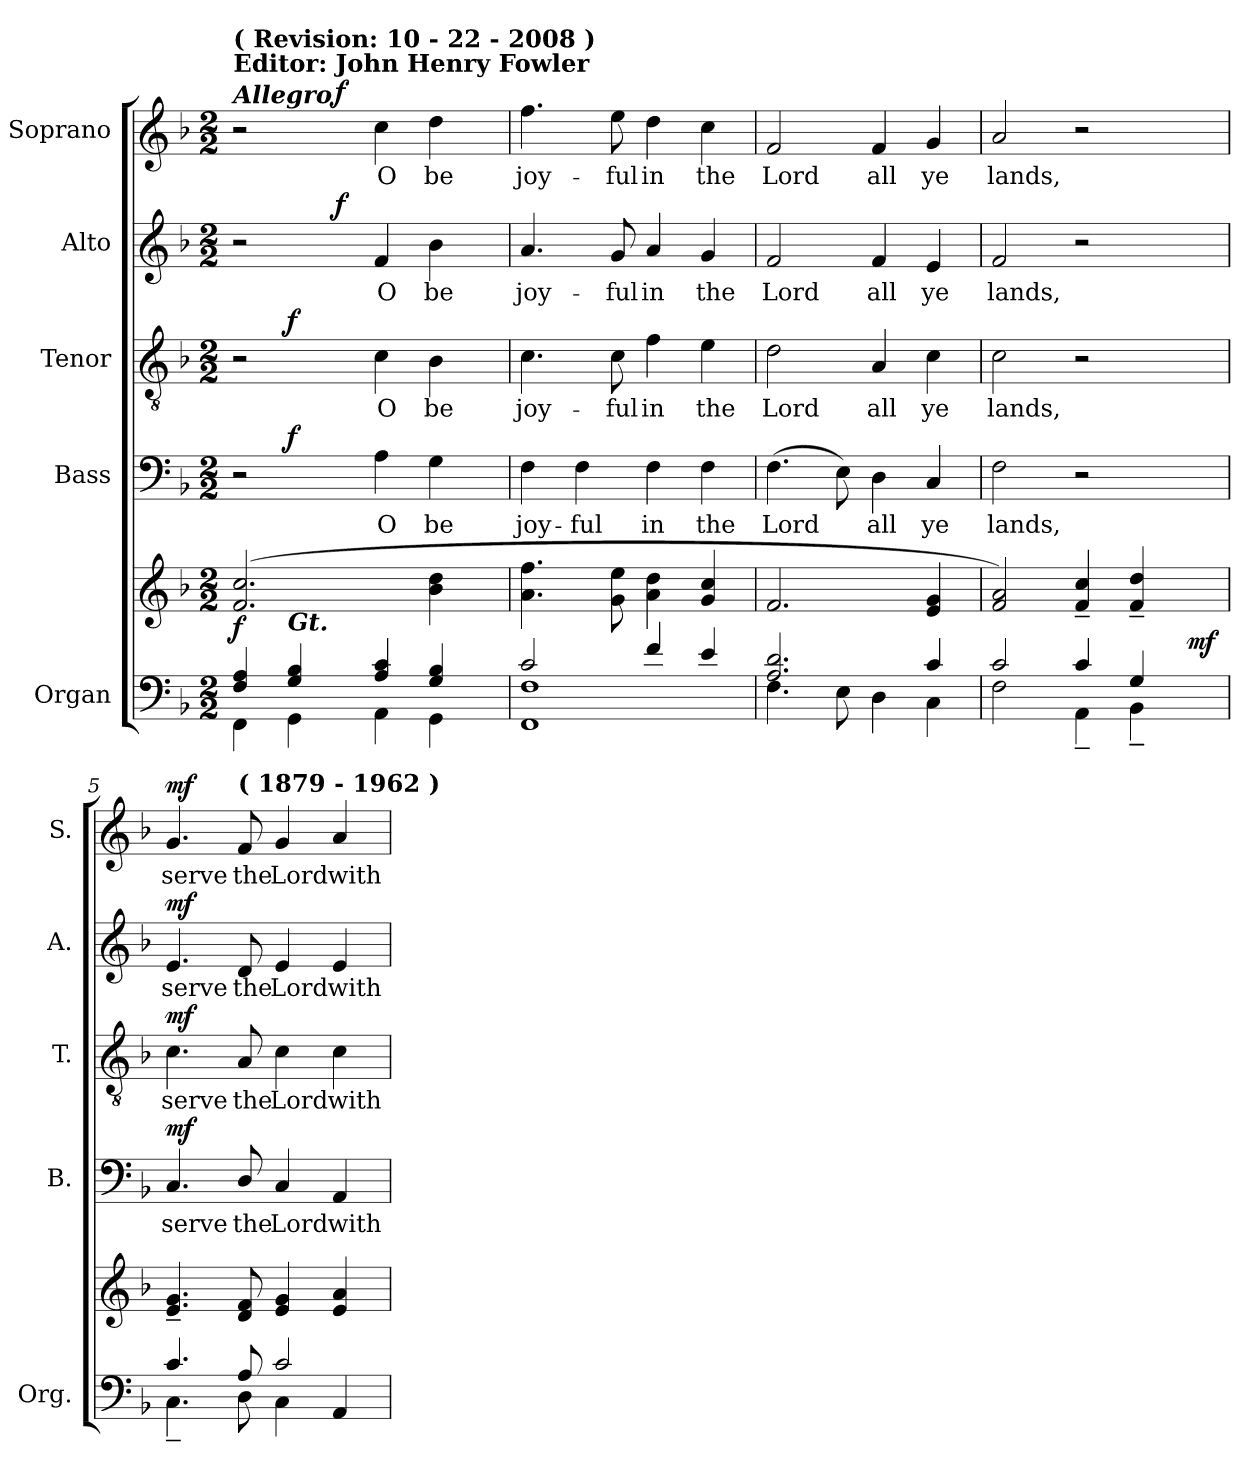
**kern	**kern	**dynam	**kern	**text	**dynam	**kern	**text	**dynam	**kern	**text	**dynam	**kern	**text	**dynam
*part5	*part5	*part5	*part4	*part4	*part4	*part3	*part3	*part3	*part2	*part2	*part2	*part1	*part1	*part1
*staff6	*staff5	*staff5/6	*staff4	*staff4	*staff4	*staff3	*staff3	*staff3	*staff2	*staff2	*staff2	*staff1	*staff1	*staff1
*I"Organ	*	*	*I"Bass	*	*	*I"Tenor	*	*	*I"Alto	*	*	*I"Soprano	*	*
*I'Org.	*	*	*I'B.	*	*	*I'T.	*	*	*I'A.	*	*	*I'S.	*	*
!!LO:PB:g=z
*clefF4	*clefG2	*	*clefF4	*	*	*clefGv2	*	*	*clefG2	*	*	*clefG2	*	*
*	*	*	*	*	*	*ITrd7c12	*	*	*	*	*	*	*	*
*k[b-]	*k[b-]	*	*k[b-]	*	*	*k[b-]	*	*	*k[b-]	*	*	*k[b-]	*	*
*F:	*F:	*	*F:	*	*	*F:	*	*	*F:	*	*	*F:	*	*
*M2/2	*M2/2	*	*M2/2	*	*	*M2/2	*	*	*M2/2	*	*	*M2/2	*	*
*MM144	*MM144	*	*MM144	*	*	*MM144	*	*	*MM144	*	*	*MM144	*	*
=1	=1	=1	=1	=1	=1	=1	=1	=1	=1	=1	=1	=1	=1	=1
*^	*	*	*^	*	*	*^	*	*	*^	*	*	*^	*	*
!	!	!	!	!	!	!	!	!	!	!	!	!	!	!	!	!LO:TX:a:B:t=Editor&colon; John Henry Fowler	!	!	!
!	!	!	!	!	!	!	!	!	!	!	!	!	!	!	!	!LO:TX:a:B:t=( Revision&colon; 10 - 22 - 2008 )	!	!	!
!	!	!	!	!	!	!	!	!	!	!	!	!	!	!	!	!LO:TX:a:Bi:t=Allegro	!	!	!
*	*	*^	*	*	*	*	*	*	*	*	*	*	*	*	*	*	*	*	*
4Fi/ 4Ai	4FFi\	(2.fi/ 2.cci	4ryy	f	2r	4ryy	.	.	2r	4ryy	.	.	2r	4ryy	.	.	2r	4ryy	.	.
!	!	!	!LO:TX:b:Bi:t=Gt.	!	!	!	!	!	!	!	!	!	!	!	!	!	!	!	!	!
4Gi/ 4B-i	4GGi\	.	2.ryy	.	.	2.ryy	.	f	.	2.ryy	.	f	.	16ryy	.	.	.	16ryy	.	.
.	.	.	.	.	.	.	.	.	.	.	.	.	.	32ryy	.	.	.	32ryy	.	.
.	.	.	.	.	.	.	.	.	.	.	.	.	.	128..ryy	.	.	.	128..ryy	.	.
.	.	.	.	.	.	.	.	.	.	.	.	.	.	2ryy	.	f	.	2ryy	.	f
!	!	!	!	!	!	!	!LO:LY:b:color=#000000	!	!	!	!	!	!	!	!	!	!	!	!	!
!	!	!	!	!	!	!	!	!	!	!	!LO:LY:b:color=#000000	!	!	!	!	!	!	!	!	!
!	!	!	!	!	!	!	!	!	!	!	!	!	!	!	!LO:LY:b:color=#000000	!	!	!	!	!
!	!	!	!	!	!	!	!	!	!	!	!	!	!	!	!	!	!	!	!LO:LY:b:color=#000000	!
4Ai/ 4ci	4AAi\	.	.	.	4Ai\	.	O	.	4Ci\	.	O	.	4fi/	.	O	.	4cci\	.	O	.
!	!	!	!	!	!	!	!LO:LY:b:color=#000000	!	!	!	!	!	!	!	!	!	!	!	!	!
!	!	!	!	!	!	!	!	!	!	!	!LO:LY:b:color=#000000	!	!	!	!	!	!	!	!	!
!	!	!	!	!	!	!	!	!	!	!	!	!	!	!	!LO:LY:b:color=#000000	!	!	!	!	!
!	!	!	!	!	!	!	!	!	!	!	!	!	!	!	!	!	!	!	!LO:LY:b:color=#000000	!
4Gi/ 4B-i	4GGi\	4b-i\ 4ddi	.	.	4Gi\	.	be	.	4BB-i\	.	be	.	4b-i\	.	be	.	4ddi\	.	be	.
.	.	.	.	.	.	.	.	.	.	.	.	.	.	8ryy	.	.	.	8ryy	.	.
.	.	.	.	.	.	.	.	.	.	.	.	.	.	64ryy	.	.	.	64ryy	.	.
.	.	.	.	.	.	.	.	.	.	.	.	.	.	512ryy	.	.	.	512ryy	.	.
*	*	*v	*v	*	*	*	*	*	*v	*v	*	*	*v	*v	*	*	*v	*v	*	*
*	*	*	*	*v	*v	*	*	*	*	*	*	*	*	*	*	*
=2	=2	=2	=2	=2	=2	=2	=2	=2	=2	=2	=2	=2	=2	=2	=2
*	*	*^	*	*^	*	*	*^	*	*	*^	*	*	*^	*	*
!	!	!	!	!	!	!	!LO:LY:b:color=#000000	!	!	!	!	!	!	!	!	!	!	!	!	!
*	*	*v	*v	*	*	*	*	*	*v	*v	*	*	*v	*v	*	*	*v	*v	*	*
*	*	*	*	*v	*v	*	*	*	*	*	*	*	*	*	*	*
*	*	*^	*	*^	*	*	*^	*	*	*^	*	*	*^	*	*
!	!	!	!	!	!	!	!	!	!	!	!LO:LY:b:color=#000000	!	!	!	!	!	!	!	!	!
*	*	*v	*v	*	*	*	*	*	*v	*v	*	*	*v	*v	*	*	*v	*v	*	*
*	*	*	*	*v	*v	*	*	*	*	*	*	*	*	*	*	*
*	*	*^	*	*^	*	*	*^	*	*	*^	*	*	*^	*	*
!	!	!	!	!	!	!	!	!	!	!	!	!	!	!	!LO:LY:b:color=#000000	!	!	!	!	!
*	*	*v	*v	*	*	*	*	*	*v	*v	*	*	*v	*v	*	*	*v	*v	*	*
*	*	*	*	*v	*v	*	*	*	*	*	*	*	*	*	*	*
*	*	*^	*	*^	*	*	*^	*	*	*^	*	*	*^	*	*
!	!	!	!	!	!	!	!	!	!	!	!	!	!	!	!	!	!	!	!LO:LY:b:color=#000000	!
*	*	*v	*v	*	*	*	*	*	*v	*v	*	*	*v	*v	*	*	*v	*v	*	*
*	*	*	*	*v	*v	*	*	*	*	*	*	*	*	*	*	*
2ci/	1FFi 1Fi	4.ai\ 4.ffi	.	4Fi\	joy-	.	4.Ci\	joy-	.	4.ai/	joy-	.	4.ffi\	joy-	.
!	!	!	!	!	!LO:LY:b:color=#000000	!	!	!	!	!	!	!	!	!	!
.	.	.	.	4Fi\	-ful	.	.	.	.	.	.	.	.	.	.
!	!	!	!	!	!	!	!	!LO:LY:b:color=#000000	!	!	!	!	!	!	!
!	!	!	!	!	!	!	!	!	!	!	!LO:LY:b:color=#000000	!	!	!	!
!	!	!	!	!	!	!	!	!	!	!	!	!	!	!LO:LY:b:color=#000000	!
.	.	8gi\ 8eei	.	.	.	.	8Ci\	-ful	.	8gi/	-ful	.	8eei\	-ful	.
!	!	!	!	!	!LO:LY:b:color=#000000	!	!	!	!	!	!	!	!	!	!
!	!	!	!	!	!	!	!	!LO:LY:b:color=#000000	!	!	!	!	!	!	!
!	!	!	!	!	!	!	!	!	!	!	!LO:LY:b:color=#000000	!	!	!	!
!	!	!	!	!	!	!	!	!	!	!	!	!	!	!LO:LY:b:color=#000000	!
4fi/	.	4ai\ 4ddi	.	4Fi\	in	.	4Fi\	in	.	4ai/	in	.	4ddi\	in	.
!	!	!	!	!	!LO:LY:b:color=#000000	!	!	!	!	!	!	!	!	!	!
!	!	!	!	!	!	!	!	!LO:LY:b:color=#000000	!	!	!	!	!	!	!
!	!	!	!	!	!	!	!	!	!	!	!LO:LY:b:color=#000000	!	!	!	!
!	!	!	!	!	!	!	!	!	!	!	!	!	!	!LO:LY:b:color=#000000	!
4ei/	.	4gi/ 4cci	.	4Fi\	the	.	4Ei\	the	.	4gi/	the	.	4cci\	the	.
=3	=3	=3	=3	=3	=3	=3	=3	=3	=3	=3	=3	=3	=3	=3	=3
!	!	!	!	!	!LO:LY:b:color=#000000	!	!	!	!	!	!	!	!	!	!
!	!	!	!	!	!	!	!	!LO:LY:b:color=#000000	!	!	!	!	!	!	!
!	!	!	!	!	!	!	!	!	!	!	!LO:LY:b:color=#000000	!	!	!	!
!	!	!	!	!	!	!	!	!	!	!	!	!	!	!LO:LY:b:color=#000000	!
2.Ai/ 2.di	4.Fi\	2.fi/	.	(4.Fi\	Lord	.	2Di\	Lord	.	2fi/	Lord	.	2fi/	Lord	.
.	8Ei\	.	.	8Ei\)	.	.	.	.	.	.	.	.	.	.	.
!	!	!	!	!	!LO:LY:b:color=#000000	!	!	!	!	!	!	!	!	!	!
!	!	!	!	!	!	!	!	!LO:LY:b:color=#000000	!	!	!	!	!	!	!
!	!	!	!	!	!	!	!	!	!	!	!LO:LY:b:color=#000000	!	!	!	!
!	!	!	!	!	!	!	!	!	!	!	!	!	!	!LO:LY:b:color=#000000	!
.	4Di\	.	.	4Di\	all	.	4AAi/	all	.	4fi/	all	.	4fi/	all	.
!	!	!	!	!	!LO:LY:b:color=#000000	!	!	!	!	!	!	!	!	!	!
!	!	!	!	!	!	!	!	!LO:LY:b:color=#000000	!	!	!	!	!	!	!
!	!	!	!	!	!	!	!	!	!	!	!LO:LY:b:color=#000000	!	!	!	!
!	!	!	!	!	!	!	!	!	!	!	!	!	!	!LO:LY:b:color=#000000	!
4ci/	4Ci\	4ei/ 4gi	.	4Ci/	ye	.	4Ci\	ye	.	4ei/	ye	.	4gi/	ye	.
=4	=4	=4	=4	=4	=4	=4	=4	=4	=4	=4	=4	=4	=4	=4	=4
!	!	!	!	!	!LO:LY:b:color=#000000	!	!	!	!	!	!	!	!	!	!
!	!	!	!	!	!	!	!	!LO:LY:b:color=#000000	!	!	!	!	!	!	!
!	!	!	!	!	!	!	!	!	!	!	!LO:LY:b:color=#000000	!	!	!	!
!	!	!	!	!	!	!	!	!	!	!	!	!	!	!LO:LY:b:color=#000000	!
*	*	*^	*	*	*	*	*	*	*	*	*	*	*	*	*
2ci/	2Fi\	2fi/ 2ai)	2ryy	.	2Fi\	lands,	.	2Ci\	lands,	.	2fi/	lands,	.	2ai/	lands,	.
4ci/	4AA~i\	4fi/~ 4cci~	4ryy	.	2r	.	.	2r	.	.	2r	.	.	2r	.	.
4Gi/	4BB-~i\	4fi/~ 4ddi~	16ryy	.	.	.	.	.	.	.	.	.	.	.	.	.
.	.	.	32ryy	.	.	.	.	.	.	.	.	.	.	.	.	.
.	.	.	64ryy	.	.	.	.	.	.	.	.	.	.	.	.	.
.	.	.	128ryy	.	.	.	.	.	.	.	.	.	.	.	.	.
.	.	.	512.ryy	.	.	.	.	.	.	.	.	.	.	.	.	.
.	.	.	8ryy	mf	.	.	.	.	.	.	.	.	.	.	.	.
.	.	.	256ryy	.	.	.	.	.	.	.	.	.	.	.	.	.
.	.	.	1024ryy	.	.	.	.	.	.	.	.	.	.	.	.	.
*	*	*v	*v	*	*	*	*	*	*	*	*	*	*	*	*	*
=5	=5	=5	=5	=5	=5	=5	=5	=5	=5	=5	=5	=5	=5	=5	=5
*	*	*^	*	*	*	*	*	*	*	*	*	*	*	*	*
!	!	!	!	!	!	!LO:LY:b:color=#000000	!	!	!	!	!	!	!	!	!	!
*	*	*v	*v	*	*	*	*	*	*	*	*	*	*	*	*	*
*	*	*^	*	*	*	*	*	*	*	*	*	*	*	*	*
!	!	!	!	!	!	!	!	!	!LO:LY:b:color=#000000	!	!	!	!	!	!	!
*	*	*v	*v	*	*	*	*	*	*	*	*	*	*	*	*	*
*	*	*^	*	*	*	*	*	*	*	*	*	*	*	*	*
!	!	!	!	!	!	!	!	!	!	!	!	!LO:LY:b:color=#000000	!	!	!	!
*	*	*v	*v	*	*	*	*	*	*	*	*	*	*	*	*	*
*	*	*^	*	*	*	*	*	*	*	*	*	*	*	*	*
!	!	!	!	!	!	!	!	!	!	!	!	!	!	!	!LO:LY:b:color=#000000	!
*	*	*v	*v	*	*	*	*	*	*	*	*	*	*	*	*	*
4.ci/	4.C~i\	4.ei/~ 4.gi~	.	4.Ci/	serve	mf	4.Ci\	serve	mf	4.ei/	serve	mf	4.gi/	serve	mf
!	!	!	!	!	!LO:LY:b:color=#000000	!	!	!	!	!	!	!	!	!	!
!	!	!	!	!	!	!	!	!LO:LY:b:color=#000000	!	!	!	!	!	!	!
!	!	!	!	!	!	!	!	!	!	!	!LO:LY:b:color=#000000	!	!	!	!
!	!	!	!	!	!	!	!	!	!	!	!	!	!LO:TX:a:B:t=( 1879 - 1962 )	!	!
!	!	!	!	!	!	!	!	!	!	!	!	!	!	!LO:LY:b:color=#000000	!
8Ai/	8Di\	8di/ 8fi	.	8Di/	the	.	8AAi/	the	.	8di/	the	.	8fi/	the	.
!	!	!	!	!	!LO:LY:b:color=#000000	!	!	!	!	!	!	!	!	!	!
!	!	!	!	!	!	!	!	!LO:LY:b:color=#000000	!	!	!	!	!	!	!
!	!	!	!	!	!	!	!	!	!	!	!LO:LY:b:color=#000000	!	!	!	!
!	!	!	!	!	!	!	!	!	!	!	!	!	!	!LO:LY:b:color=#000000	!
2ci/	4Ci\	4ei/ 4gi	.	4Ci/	Lord	.	4Ci\	Lord	.	4ei/	Lord	.	4gi/	Lord	.
!	!	!	!	!	!LO:LY:b:color=#000000	!	!	!	!	!	!	!	!	!	!
!	!	!	!	!	!	!	!	!LO:LY:b:color=#000000	!	!	!	!	!	!	!
!	!	!	!	!	!	!	!	!	!	!	!LO:LY:b:color=#000000	!	!	!	!
!	!	!	!	!	!	!	!	!	!	!	!	!	!	!LO:LY:b:color=#000000	!
.	4AAi/	4ei/ 4ai	.	4AAi/	with	.	4Ci\	with	.	4ei/	with	.	4ai/	with	.
*v	*v	*	*	*	*	*	*	*	*	*	*	*	*	*	*
=	=	=	=	=	=	=	=	=	=	=	=	=	=	=
*-	*-	*-	*-	*-	*-	*-	*-	*-	*-	*-	*-	*-	*-	*-
